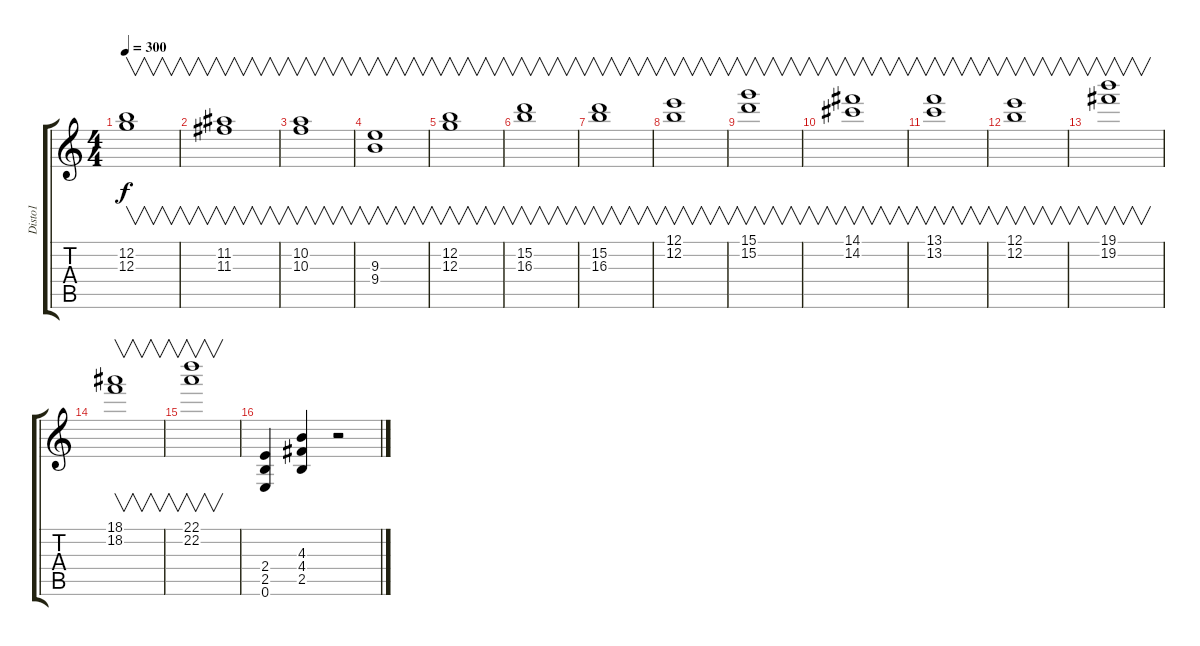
\track ("Disto1" "Disto1") {instrument distortionguitar}
\staff {score tabs}
\tuning (E4 B3 G3 D3 A2 E2) {hide}
\ts (4 4)
\tempo 300
\clef g2
\ks c
(12.2 12.3).1{v dy f} |
(11.2 11.3).1{v} |
(10.2 10.3).1{v} |
(9.3 9.4).1{v} |
(12.2 12.3).1{v} |
(15.2 16.3).1{v} |
(15.2 16.3).1{v} |
(12.1 12.2).1{v} |
(15.1 15.2).1{v} |
(14.1 14.2).1{v} |
(13.1 13.2).1{v} |
(12.1 12.2).1{v} |
(19.1 19.2).1{v} |
(18.1 18.2).1{v} |
(22.1 22.2).1{v} |
(2.4 2.5 0.6).4 (4.3 4.4 2.5).4 r.2
